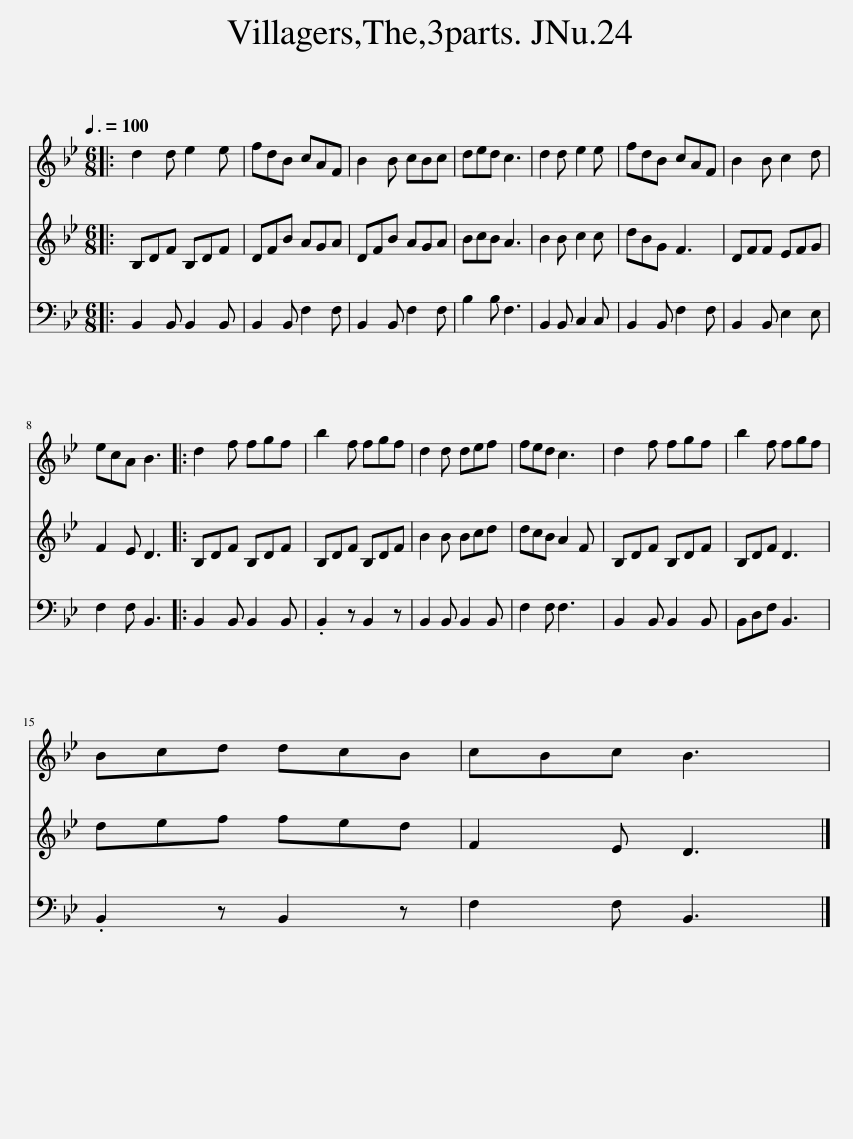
X:1
%%score 1 2 3
L:1/8
Q:3/8=100
M:6/8
I:linebreak $
K:Bb
V:1 treble
V:2 treble
V:3 bass
V:1
|: d2 d e2 e | fdB cAF | B2 B cBc | ded c3 | d2 d e2 e | %5
 fdB cAF | B2 B c2 d |$ ecA B3 |: d2 f fgf | b2 f fgf | %10
 d2 d def | fed c3 | d2 f fgf | b2 f fgf |$ Bcd dcB | %15
 cBc B3 | %16
V:2
|: B,DF B,DF | DFB AGA | DFB AGA | BcB A3 | B2 B c2 c | %5
 dBG F3 | DFF EFG |$ F2 E D3 |: B,DF B,DF | B,DF B,DF | %10
 B2 B Bcd | dcB A2 F | B,DF B,DF | B,DF D3 |$ def fed | %15
 F2 E D3 | %16
V:3
|: B,,2 B,, B,,2 B,, | B,,2 B,, F,2 F, | B,,2 B,, F,2 F, | B,2 B, F,3 | B,,2 B,, C,2 C, | %5
 B,,2 B,, F,2 F, | B,,2 B,, E,2 E, |$ F,2 F, B,,3 |: B,,2 B,, B,,2 B,, | .B,,2 z B,,2 z | %10
 B,,2 B,, B,,2 B,, | F,2 F, F,3 | B,,2 B,, B,,2 B,, | B,,D,F, B,,3 |$ .B,,2 z B,,2 z | %15
 F,2 F, B,,3 | %16
